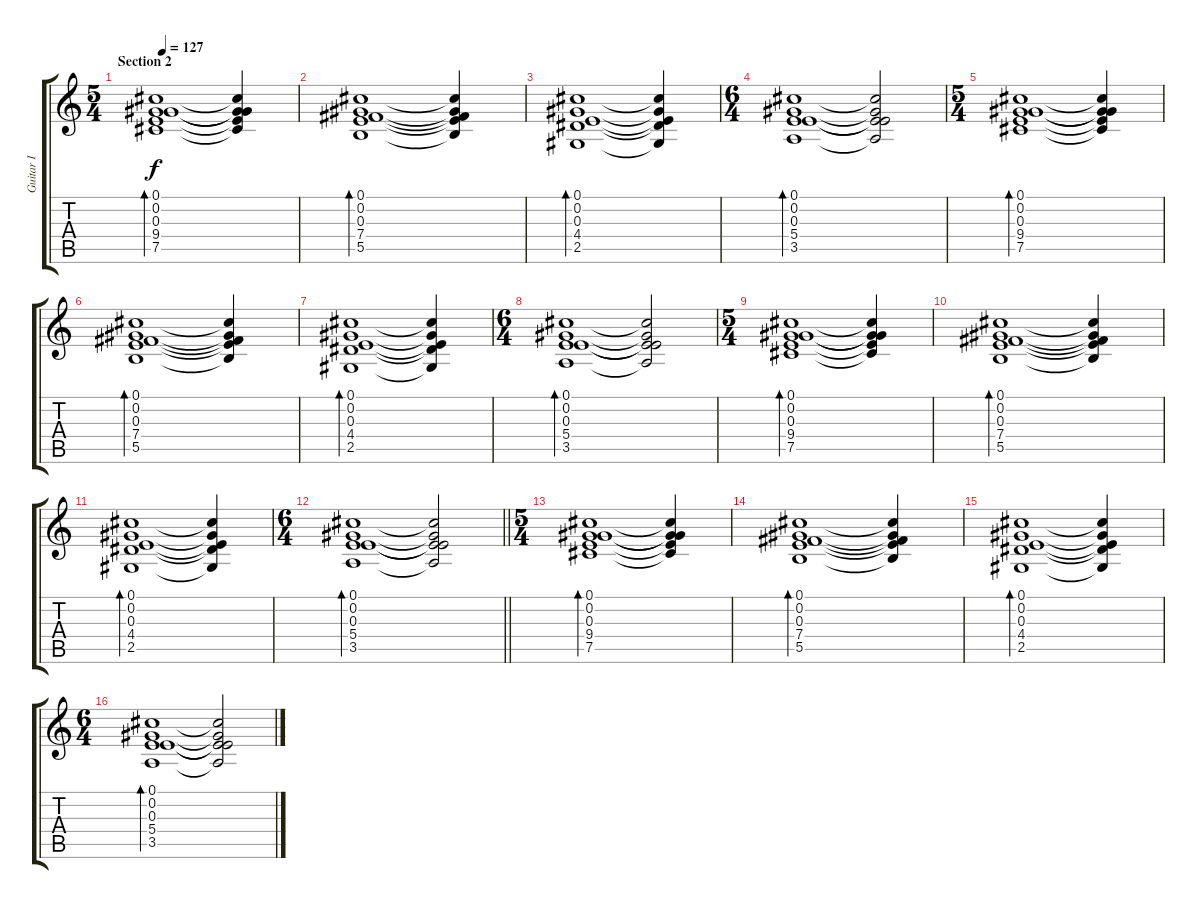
\track ("Guitar I" "Guitar I") {instrument distortionguitar}
\staff {score tabs}
\tuning (Db4 Ab3 E3 B2 Gb2 Db2) {hide}
\ts (5 4)
\section ("" "Section 2")
\tempo 127
\clef g2
\ks c
(0.1 0.2 0.3 9.4 7.5).1{bd 120 dy f} (0.1{t} 0.2{t} 0.3{t} 9.4{t} 7.5{t}).4 |
(0.1 0.2 0.3 7.4 5.5).1{bd 120} (0.1{t} 0.2{t} 0.3{t} 7.4{t} 5.5{t}).4 |
(0.1 0.2 0.3 4.4 2.5).1{bd 120} (0.1{t} 0.2{t} 0.3{t} 4.4{t} 2.5{t}).4 |
\ts (6 4)
(0.1 0.2 0.3 5.4 3.5).1{bd 120} (0.1{t} 0.2{t} 0.3{t} 5.4{t} 3.5{t}).2 |
\ts (5 4)
(0.1 0.2 0.3 9.4 7.5).1{bd 120} (0.1{t} 0.2{t} 0.3{t} 9.4{t} 7.5{t}).4 |
(0.1 0.2 0.3 7.4 5.5).1{bd 120} (0.1{t} 0.2{t} 0.3{t} 7.4{t} 5.5{t}).4 |
(0.1 0.2 0.3 4.4 2.5).1{bd 120} (0.1{t} 0.2{t} 0.3{t} 4.4{t} 2.5{t}).4 |
\ts (6 4)
(0.1 0.2 0.3 5.4 3.5).1{bd 120} (0.1{t} 0.2{t} 0.3{t} 5.4{t} 3.5{t}).2 |
\ts (5 4)
(0.1 0.2 0.3 9.4 7.5).1{bd 120 volume 8} (0.1{t} 0.2{t} 0.3{t} 9.4{t} 7.5{t}).4 |
(0.1 0.2 0.3 7.4 5.5).1{bd 120} (0.1{t} 0.2{t} 0.3{t} 7.4{t} 5.5{t}).4 |
(0.1 0.2 0.3 4.4 2.5).1{bd 120} (0.1{t} 0.2{t} 0.3{t} 4.4{t} 2.5{t}).4 |
\ts (6 4)
\barLineRight lightlight
(0.1 0.2 0.3 5.4 3.5).1{bd 120} (0.1{t} 0.2{t} 0.3{t} 5.4{t} 3.5{t}).2 |
\ts (5 4)
(0.1 0.2 0.3 9.4 7.5).1{bd 120} (0.1{t} 0.2{t} 0.3{t} 9.4{t} 7.5{t}).4 |
(0.1 0.2 0.3 7.4 5.5).1{bd 120} (0.1{t} 0.2{t} 0.3{t} 7.4{t} 5.5{t}).4 |
(0.1 0.2 0.3 4.4 2.5).1{bd 120} (0.1{t} 0.2{t} 0.3{t} 4.4{t} 2.5{t}).4 |
\ts (6 4)
(0.1 0.2 0.3 5.4 3.5).1{bd 120} (0.1{t} 0.2{t} 0.3{t} 5.4{t} 3.5{t}).2
